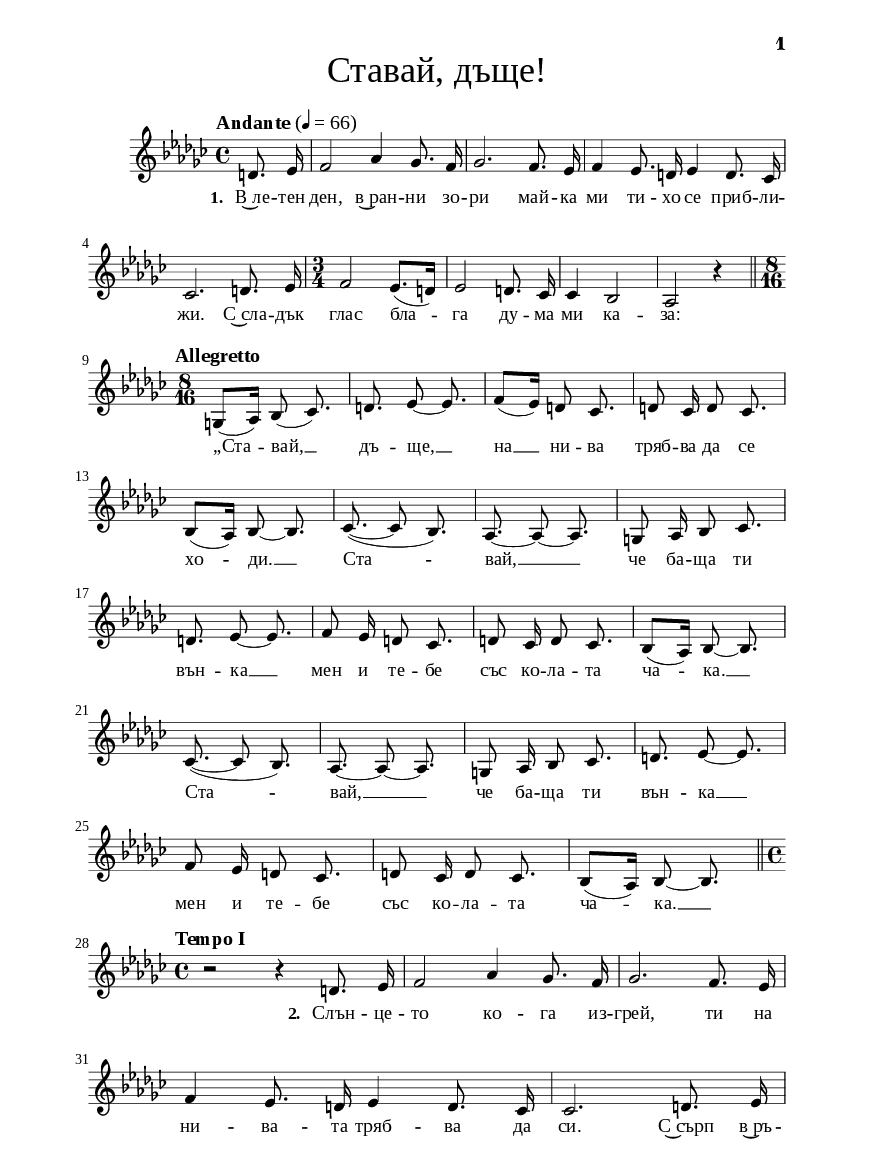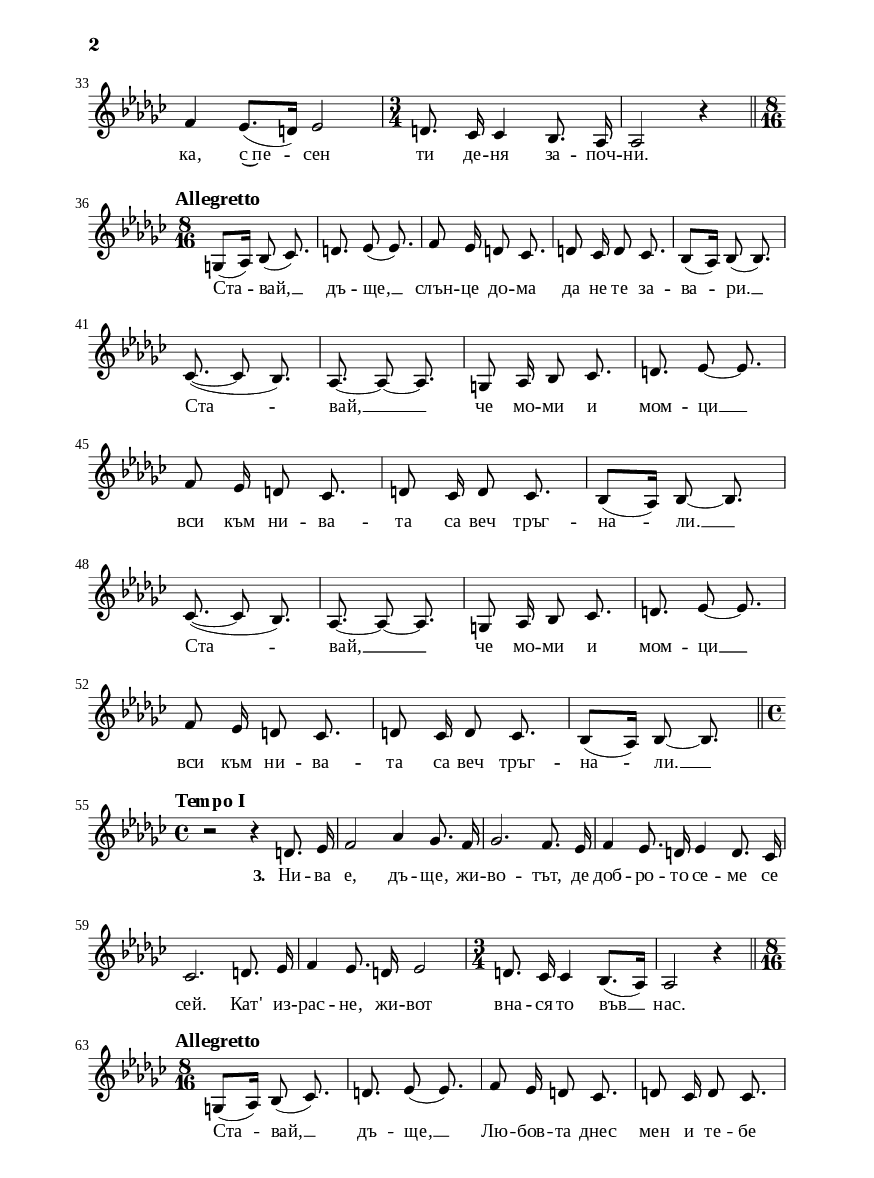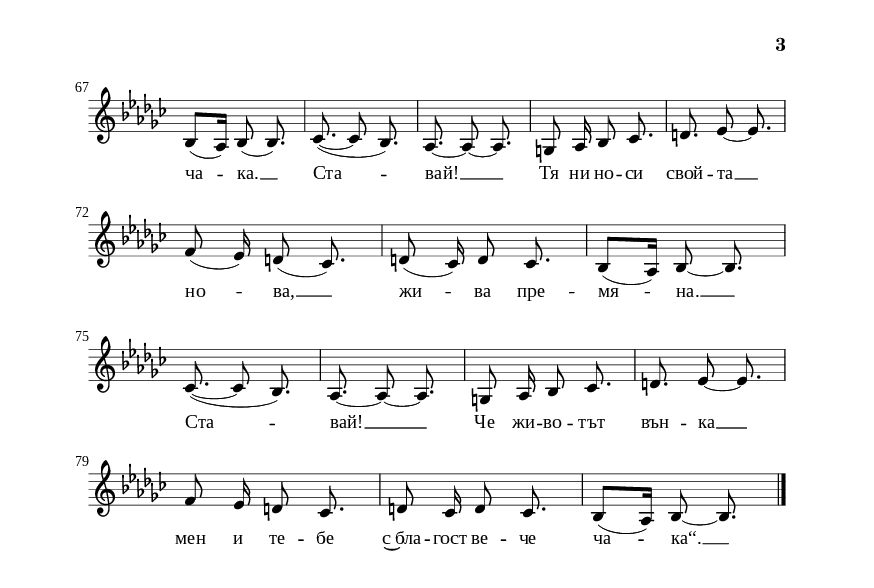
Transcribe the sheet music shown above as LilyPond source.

\version "2.24.4"

% include paper part and global functions
\include "include/globals.ily"

\bookpart {
  \label #'ref142
  \tocItem \markup "Ставай, дъще!"
  \include "include/bookpart-paper.ily"
  \score {
    \include "include/score-layout.ily"
    \new Voice \absolute {
      \clef treble

      \key es \minor

      \time 4/4
      \tempoFunc "Andante" 4 "66"
      \autoBeamOff
      \partial 4
      d'8. es'16 | % 2
      f'2 as'4 ges'8. f'16 | ges'2. f'8.es'16 | f'4 es'8.  d'16  es'4 d'8. ces'16 | \break
      ces'2. d'8. es'16 | \time 3/4 f'2 es'8. [( d'16 )] | % 7
      es'2  d'8. ces'16 | % 8
      ces'4 bes2 | % 9
      as2 r4  \bar "||"  \break
      \time 8/16  |
      \tempo "Allegretto" g8 [( as16 )] bes8 ( ces'8. ) | % 11
      d'8. es'8 ~ es'8. | % 12
      f'8 [( es'16 )] d'8 ces'8. | % 13
      d'8 ces'16 d'8 ces'8. \break | % 14
      bes8 [( as16 )] bes8 ~ bes8. | % 15
      ces'8. ( ~ ces'8 bes8. ) | % 16
      as8. ~ as8 ~ as8. | % 17
      g8 as16 bes8 ces'8. \break | % 18
      d'8. es'8 ~ es'8. | % 19
      f'8 es'16 d'8 ces'8. |
      d'8 ces'16 d'8 ces'8. | % 21
      bes8 [( as16 )] bes8 ~ bes8. \break | % 22
      ces'8. ( ~ ces'8 bes8. ) | % 23
      as8. ~ as8 ~ as8. | % 24
      g8 as16 bes8 ces'8. | % 25
      d'8. es'8 ~ es'8. \break | % 26
      f'8 es'16 d'8 ces'8. | % 27
      d'8 ces'16 d'8 ces'8. | % 28
      bes8 [(as16) ] bes8 ~ bes8. \bar "||" \break
      \tempo "Tempo I"
      \time 4/4 r2 r4 d'8. es'16 | f'2 as'4 ges'8. f'16 |
      ges'2. f'8.es'16 | \break

      f'4 es'8. d'16  es'4 d'8. ces'16 |
      ces'2. d'8. es'16 | \break
      f'4 es'8. [(d'16 ) ]es'2 |
      \time 3/4 d'8. ces'16 ces'4 bes8. as16 | as2 r4 | \bar "||"  \break

      \time 8/16 \tempo "Allegretto" g8 [(as16 )] bes8 (ces'8. ) | d'8. es'8 (es'8.) |

      f'8 es'16  d'8 ces'8. | d'8 ces'16 d'8 ces'8. | bes8 [(as16)] bes8 (bes8.) \break

      ces'8. ( ~ ces'8 bes8. ) |
      as8. ~ as8 ~ as8. | % 24
      g8 as16 bes8 ces'8. | % 25
      d'8. es'8 ~ es'8. \break |
      f'8 es'16 d'8 ces'8. | % 27
      d'8 ces'16 d'8 ces'8. | % 28
      bes8 [( as16 )] bes8 ~ bes8. | \break
      ces'8. ( ~ ces'8 bes8. ) |
      as8. ~ as8 ~ as8. | % 24
      g8 as16 bes8 ces'8. | % 25
      d'8. es'8 ~ es'8. \break |
      f'8 es'16 d'8 ces'8. | % 27
      d'8 ces'16 d'8 ces'8. | % 28
      bes8 [( as16 )] bes8 ~ bes8. | \bar "||"  \break
      \tempo "Tempo I"
      \time 4/4 r2 r4  d'8. es'16 | f'2 as'4 ges'8. f'16 |
      ges'2. f'8.es'16 | f'4 es'8. d'16  es'4 d'8. ces'16 | \break
      ces'2. d'8. es'16 |
      f'4 es'8. d'16  es'2 |
      \time 3/4 d'8. ces'16 ces'4 bes8. [(as16) ] | as2 r4 | \bar "||"
      \time 8/16 \tempo "Allegretto" g8 [(as16 )] bes8 (ces'8. ) | d'8. es'8 (es'8.) |  f'8 es'16 d'8 ces'8. | d'8 ces'16 d'8 ces'8. | \break  bes8 [(as16)] bes8 (bes8.)

      ces'8. ( ~ ces'8 bes8. ) |
      as8. ~ as8 ~ as8. | % 24
      g8 as16 bes8 ces'8. | % 25
      d'8. es'8 ~ es'8. \break |
      f'8 (es'16) d'8 ( ces'8.) | % 27
      d'8 (ces'16) d'8 ces'8. | % 28
      bes8 [( as16 )] bes8 ~ bes8. | \break
      ces'8. ( ~ ces'8 bes8. ) |
      as8. ~ as8 ~ as8. | % 24
      g8 as16 bes8 ces'8. | % 25
      d'8. es'8 ~ es'8. \break |
      f'8 es'16 d'8 ces'8. | % 27
      d'8 ces'16 d'8 ces'8. | % 28
      bes8 [( as16 )] bes8 ~ bes8. | \break \bar "|."
    }


    \addlyrics {
      \set stanza = "1. " В~ле -- тен
      ден, в~ран -- ни зо -- ри май -- ка ми ти -- хо се приб --
      ли -- жи. С~сла -- дък глас бла -- га ду -- ма ми
      ка -- за: „Ста -- вай, __ дъ -- ще, __ на __ ни -- ва
      тряб -- ва да се хо -- ди. __ Ста -- вай, __ че ба --
      ща ти вън -- ка __ мен и те -- бе със ко -- ла --
      та ча -- ка. __ Ста -- вай, __ че ба -- ща ти вън --
      ка __  мен и те -- бе със ко -- ла -- та ча --
      ка. __

      \set stanza = "2. " Слън -- це -- то ко -- га из -- грей,
      ти на ни -- ва -- та тряб -- ва да си.
      С~сърп в~ръ -- ка, с~пе -- сен ти
      де -- ня за -- поч -- ни. Ста -- вай, __ дъ -- ще, __
      слън -- це до -- ма да не те за -- ва -- ри. __
      Ста -- вай, __ че мо -- ми и мом -- ци __ вси към ни -- ва -- та са веч тръг -- на -- ли. __
      Ста -- вай, __ че мо -- ми и мом -- ци __ вси към ни -- ва -- та са веч тръг -- на -- ли. __

      \set stanza = "3. " Ни -- ва е, дъ -- ще, жи -- во -- тът,
      де доб -- ро -- то се -- ме се сей.
      Кат' из -- рас -- не, жи -- вот вна -- ся
      то във __ нас. Ста -- вай, __ дъ -- ще, __
      Лю -- бов -- та днес мен и те -- бе ча -- ка. __
      Ста -- вай! __ Тя ни но -- си
      свой -- та __ но -- ва, __ жи -- ва пре -- мя -- на. __
      Ста -- вай! __ Че жи -- во -- тът вън -- ка __ мен
      и те -- бе с~бла -- гост ве -- че ча -- ка“. __

    }

    \header {
      title = \titleFunc #'ref_desc_20 "Ставай, дъще!" "Stavaj, dăšte!"
    }

    \midi{}



  } % score



} % bookpart
